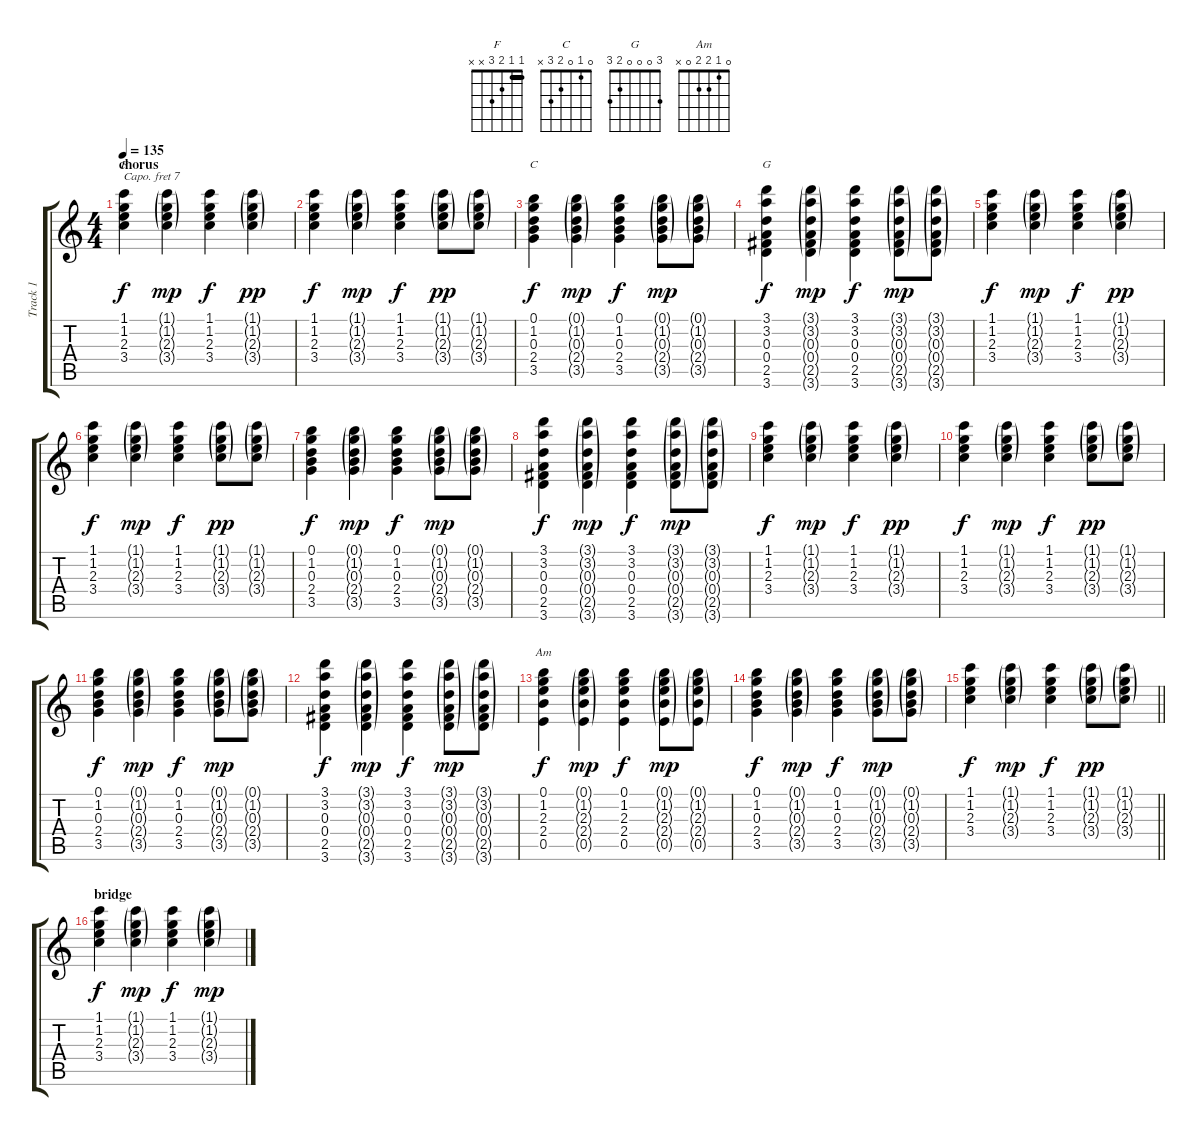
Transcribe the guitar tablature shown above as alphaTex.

\track ("Track 1" "Track 1") {instrument acousticguitarsteel}
\staff {score tabs}
\capo 7
\tuning (E4 B3 G3 D3 A2 E2) {hide}
\chord ("F" 1 1 2 3 x x) {barre 1}
\chord ("C" 0 1 0 2 3 x)
\chord ("G" 3 0 0 0 2 3)
\chord ("Am" 0 1 2 2 0 x)
\ts (4 4)
\section ("" "chorus")
\tempo 135
\clef g2
\ks c
(1.1 1.2 2.3 3.4).4{ch "F" dy f} (1.1{g} 1.2{g} 2.3{g} 3.4{g}).4{dy mp} (1.1 1.2 2.3 3.4).4{dy f} (1.1{g} 1.2{g} 2.3{g} 3.4{g}).4{dy pp} |
(1.1 1.2 2.3 3.4).4{dy f} (1.1{g} 1.2{g} 2.3{g} 3.4{g}).4{dy mp} (1.1 1.2 2.3 3.4).4{dy f} (1.1{g} 1.2{g} 2.3{g} 3.4{g}).8{dy pp} (1.1{g} 1.2{g} 2.3{g} 3.4{g}).8 |
(0.1 1.2 0.3 2.4 3.5).4{ch "C" dy f} (0.1{g} 1.2{g} 0.3{g} 2.4{g} 3.5{g}).4{dy mp} (0.1 1.2 0.3 2.4 3.5).4{dy f} (0.1{g} 1.2{g} 0.3{g} 2.4{g} 3.5{g}).8{dy mp} (0.1{g} 1.2{g} 0.3{g} 2.4{g} 3.5{g}).8 |
(3.1 3.2 0.3 0.4 2.5 3.6).4{ch "G" dy f} (3.1{g} 3.2{g} 0.3{g} 0.4{g} 2.5{g} 3.6{g}).4{dy mp} (3.1 3.2 0.3 0.4 2.5 3.6).4{dy f} (3.1{g} 3.2{g} 0.3{g} 0.4{g} 2.5{g} 3.6{g}).8{dy mp} (3.1{g} 3.2{g} 0.3{g} 0.4{g} 2.5{g} 3.6{g}).8 |
(1.1 1.2 2.3 3.4).4{dy f} (1.1{g} 1.2{g} 2.3{g} 3.4{g}).4{dy mp} (1.1 1.2 2.3 3.4).4{dy f} (1.1{g} 1.2{g} 2.3{g} 3.4{g}).4{dy pp} |
(1.1 1.2 2.3 3.4).4{dy f} (1.1{g} 1.2{g} 2.3{g} 3.4{g}).4{dy mp} (1.1 1.2 2.3 3.4).4{dy f} (1.1{g} 1.2{g} 2.3{g} 3.4{g}).8{dy pp} (1.1{g} 1.2{g} 2.3{g} 3.4{g}).8 |
(0.1 1.2 0.3 2.4 3.5).4{dy f} (0.1{g} 1.2{g} 0.3{g} 2.4{g} 3.5{g}).4{dy mp} (0.1 1.2 0.3 2.4 3.5).4{dy f} (0.1{g} 1.2{g} 0.3{g} 2.4{g} 3.5{g}).8{dy mp} (0.1{g} 1.2{g} 0.3{g} 2.4{g} 3.5{g}).8 |
(3.1 3.2 0.3 0.4 2.5 3.6).4{dy f} (3.1{g} 3.2{g} 0.3{g} 0.4{g} 2.5{g} 3.6{g}).4{dy mp} (3.1 3.2 0.3 0.4 2.5 3.6).4{dy f} (3.1{g} 3.2{g} 0.3{g} 0.4{g} 2.5{g} 3.6{g}).8{dy mp} (3.1{g} 3.2{g} 0.3{g} 0.4{g} 2.5{g} 3.6{g}).8 |
(1.1 1.2 2.3 3.4).4{dy f} (1.1{g} 1.2{g} 2.3{g} 3.4{g}).4{dy mp} (1.1 1.2 2.3 3.4).4{dy f} (1.1{g} 1.2{g} 2.3{g} 3.4{g}).4{dy pp} |
(1.1 1.2 2.3 3.4).4{dy f} (1.1{g} 1.2{g} 2.3{g} 3.4{g}).4{dy mp} (1.1 1.2 2.3 3.4).4{dy f} (1.1{g} 1.2{g} 2.3{g} 3.4{g}).8{dy pp} (1.1{g} 1.2{g} 2.3{g} 3.4{g}).8 |
(0.1 1.2 0.3 2.4 3.5).4{dy f} (0.1{g} 1.2{g} 0.3{g} 2.4{g} 3.5{g}).4{dy mp} (0.1 1.2 0.3 2.4 3.5).4{dy f} (0.1{g} 1.2{g} 0.3{g} 2.4{g} 3.5{g}).8{dy mp} (0.1{g} 1.2{g} 0.3{g} 2.4{g} 3.5{g}).8 |
(3.1 3.2 0.3 0.4 2.5 3.6).4{dy f} (3.1{g} 3.2{g} 0.3{g} 0.4{g} 2.5{g} 3.6{g}).4{dy mp} (3.1 3.2 0.3 0.4 2.5 3.6).4{dy f} (3.1{g} 3.2{g} 0.3{g} 0.4{g} 2.5{g} 3.6{g}).8{dy mp} (3.1{g} 3.2{g} 0.3{g} 0.4{g} 2.5{g} 3.6{g}).8 |
(0.1 1.2 2.3 2.4 0.5).4{ch "Am" dy f} (0.1{g} 1.2{g} 2.3{g} 2.4{g} 0.5{g}).4{dy mp} (0.1 1.2 2.3 2.4 0.5).4{dy f} (0.1{g} 1.2{g} 2.3{g} 2.4{g} 0.5{g}).8{dy mp} (0.1{g} 1.2{g} 2.3{g} 2.4{g} 0.5{g}).8 |
(0.1 1.2 0.3 2.4 3.5).4{dy f} (0.1{g} 1.2{g} 0.3{g} 2.4{g} 3.5{g}).4{dy mp} (0.1 1.2 0.3 2.4 3.5).4{dy f} (0.1{g} 1.2{g} 0.3{g} 2.4{g} 3.5{g}).8{dy mp} (0.1{g} 1.2{g} 0.3{g} 2.4{g} 3.5{g}).8 |
\barLineRight lightlight
(1.1 1.2 2.3 3.4).4{dy f} (1.1{g} 1.2{g} 2.3{g} 3.4{g}).4{dy mp} (1.1 1.2 2.3 3.4).4{dy f} (1.1{g} 1.2{g} 2.3{g} 3.4{g}).8{dy pp} (1.1{g} 1.2{g} 2.3{g} 3.4{g}).8 |
\section ("" "bridge")
(1.1 1.2 2.3 3.4).4{dy f} (1.1{g} 1.2{g} 2.3{g} 3.4{g}).4{dy mp} (1.1 1.2 2.3 3.4).4{dy f} (1.1{g} 1.2{g} 2.3{g} 3.4{g}).4{dy mp}
